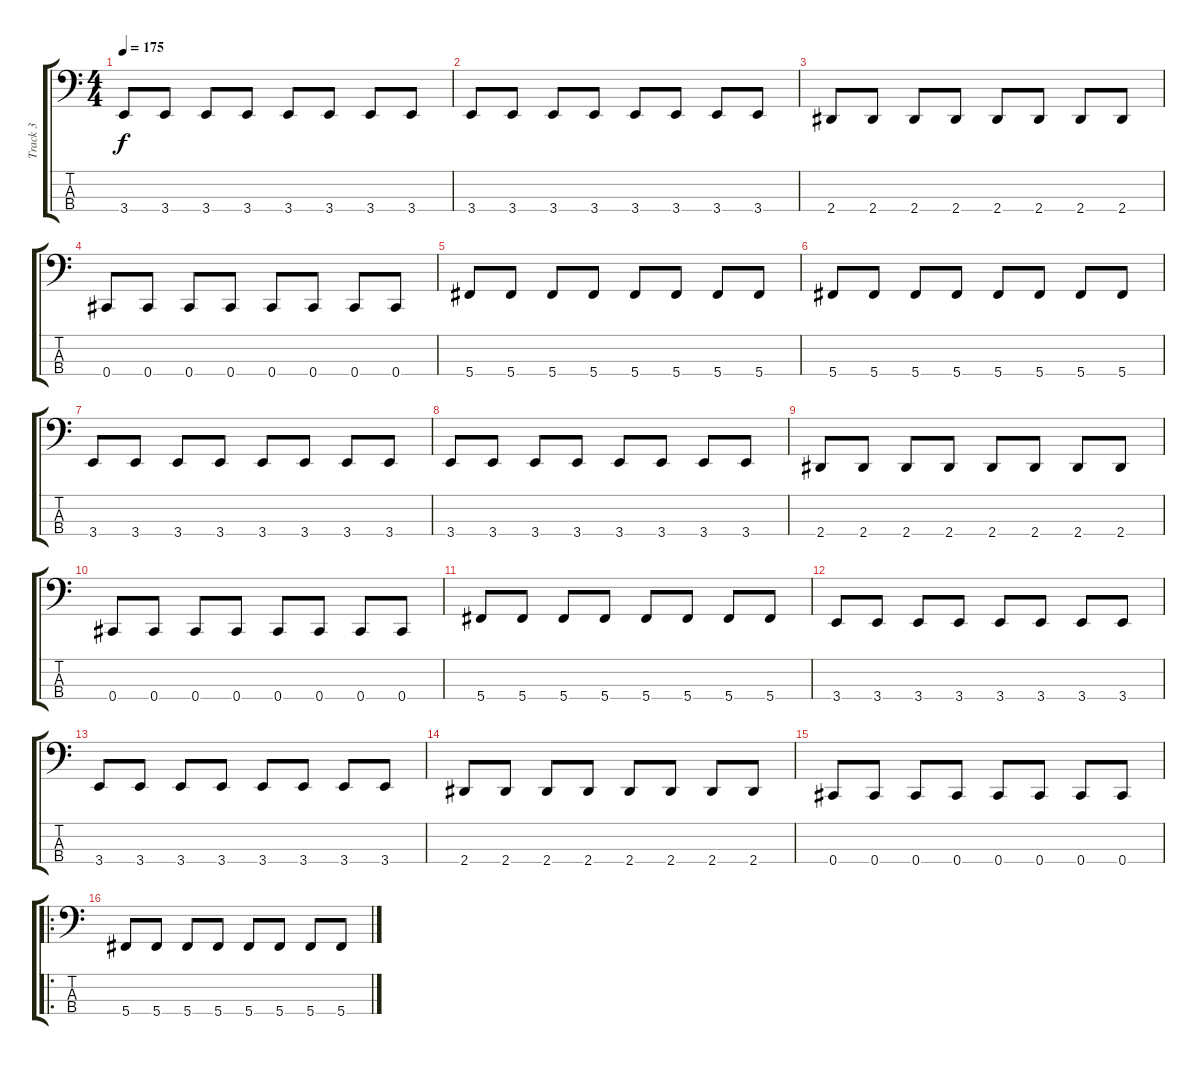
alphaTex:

\track ("Track 3" "Track 3") {instrument electricbassfinger}
\staff {score tabs}
\tuning (Gb2 Db2 Ab1 Db1) {hide}
\ts (4 4)
\tempo 175
\clef f4
\ks c
3.4.8{dy f} 3.4.8 3.4.8 3.4.8 3.4.8 3.4.8 3.4.8 3.4.8 |
3.4.8 3.4.8 3.4.8 3.4.8 3.4.8 3.4.8 3.4.8 3.4.8 |
2.4.8 2.4.8 2.4.8 2.4.8 2.4.8 2.4.8 2.4.8 2.4.8 |
0.4.8 0.4.8 0.4.8 0.4.8 0.4.8 0.4.8 0.4.8 0.4.8 |
5.4.8 5.4.8 5.4.8 5.4.8 5.4.8 5.4.8 5.4.8 5.4.8 |
5.4.8 5.4.8 5.4.8 5.4.8 5.4.8 5.4.8 5.4.8 5.4.8 |
3.4.8 3.4.8 3.4.8 3.4.8 3.4.8 3.4.8 3.4.8 3.4.8 |
3.4.8 3.4.8 3.4.8 3.4.8 3.4.8 3.4.8 3.4.8 3.4.8 |
2.4.8 2.4.8 2.4.8 2.4.8 2.4.8 2.4.8 2.4.8 2.4.8 |
0.4.8 0.4.8 0.4.8 0.4.8 0.4.8 0.4.8 0.4.8 0.4.8 |
5.4.8 5.4.8 5.4.8 5.4.8 5.4.8 5.4.8 5.4.8 5.4.8 |
3.4.8 3.4.8 3.4.8 3.4.8 3.4.8 3.4.8 3.4.8 3.4.8 |
3.4.8 3.4.8 3.4.8 3.4.8 3.4.8 3.4.8 3.4.8 3.4.8 |
2.4.8 2.4.8 2.4.8 2.4.8 2.4.8 2.4.8 2.4.8 2.4.8 |
0.4.8 0.4.8 0.4.8 0.4.8 0.4.8 0.4.8 0.4.8 0.4.8 |
\ro
5.4.8 5.4.8 5.4.8 5.4.8 5.4.8 5.4.8 5.4.8 5.4.8
